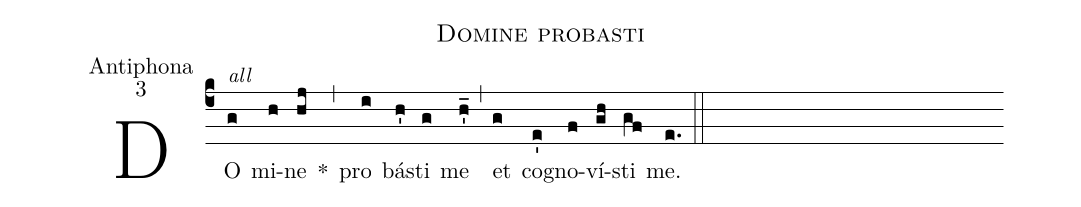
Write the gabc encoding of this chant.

name:Domine probasti;
office-part:Antiphona;
mode:3;
%%
(c4) <alt>all</alt>DO(g) mi(h)ne(hj) *(,) pro(i) bá(h')sti(g) me(h'_) (,) et(g) co(e')gno(f)ví(gh)sti(gf) me.(e.) (::)
